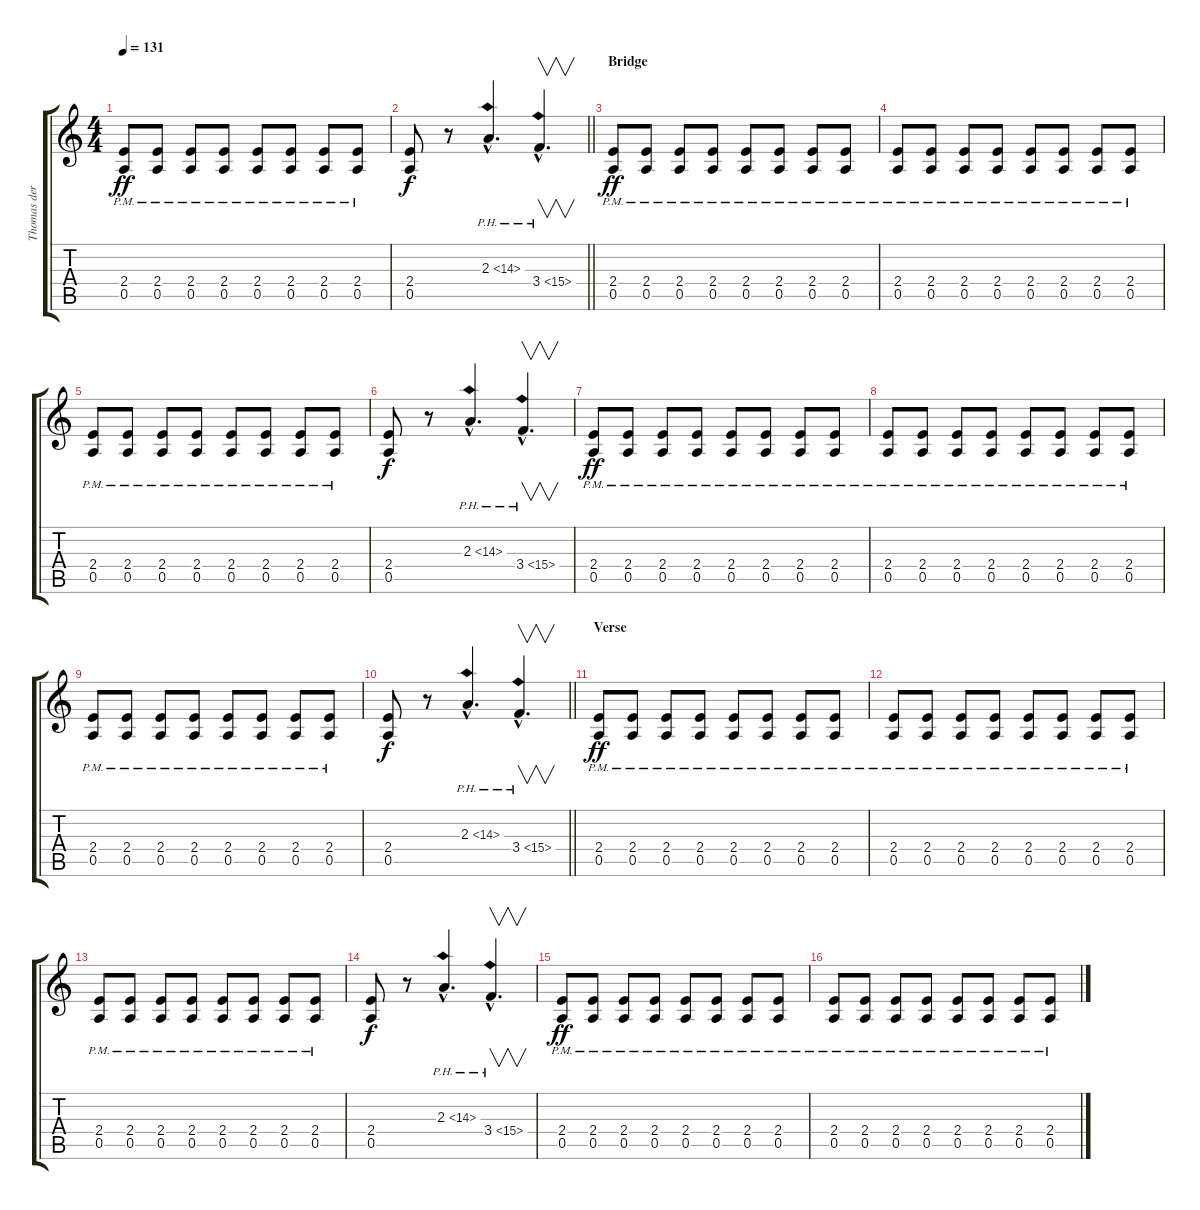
\track ("Thomas der Münzer" "Thomas der") {instrument acousticguitarnylon}
\staff {score tabs}
\tuning (E4 B3 G3 D3 A2 E2) {hide}
\ts (4 4)
\tempo 131
\clef g2
\ks c
(2.4{pm} 0.5{pm}).8{dy ff} (2.4{pm} 0.5{pm}).8 (2.4{pm} 0.5{pm}).8 (2.4{pm} 0.5{pm}).8 (2.4{pm} 0.5{pm}).8 (2.4{pm} 0.5{pm}).8 (2.4{pm} 0.5{pm}).8 (2.4{pm} 0.5{pm}).8 |
\barLineRight lightlight
(2.4 0.5).8{dy f} r.8 2.3{ph 12 hac}.4{d} 3.4{ph 12 hac}.4{v d} |
\section ("" "Bridge")
(2.4{pm} 0.5{pm}).8{dy ff} (2.4{pm} 0.5{pm}).8 (2.4{pm} 0.5{pm}).8 (2.4{pm} 0.5{pm}).8 (2.4{pm} 0.5{pm}).8 (2.4{pm} 0.5{pm}).8 (2.4{pm} 0.5{pm}).8 (2.4{pm} 0.5{pm}).8 |
(2.4{pm} 0.5{pm}).8 (2.4{pm} 0.5{pm}).8 (2.4{pm} 0.5{pm}).8 (2.4{pm} 0.5{pm}).8 (2.4{pm} 0.5{pm}).8 (2.4{pm} 0.5{pm}).8 (2.4{pm} 0.5{pm}).8 (2.4{pm} 0.5{pm}).8 |
(2.4{pm} 0.5{pm}).8 (2.4{pm} 0.5{pm}).8 (2.4{pm} 0.5{pm}).8 (2.4{pm} 0.5{pm}).8 (2.4{pm} 0.5{pm}).8 (2.4{pm} 0.5{pm}).8 (2.4{pm} 0.5{pm}).8 (2.4{pm} 0.5{pm}).8 |
(2.4 0.5).8{dy f} r.8 2.3{ph 12 hac}.4{d} 3.4{ph 12 hac}.4{v d} |
(2.4{pm} 0.5{pm}).8{dy ff} (2.4{pm} 0.5{pm}).8 (2.4{pm} 0.5{pm}).8 (2.4{pm} 0.5{pm}).8 (2.4{pm} 0.5{pm}).8 (2.4{pm} 0.5{pm}).8 (2.4{pm} 0.5{pm}).8 (2.4{pm} 0.5{pm}).8 |
(2.4{pm} 0.5{pm}).8 (2.4{pm} 0.5{pm}).8 (2.4{pm} 0.5{pm}).8 (2.4{pm} 0.5{pm}).8 (2.4{pm} 0.5{pm}).8 (2.4{pm} 0.5{pm}).8 (2.4{pm} 0.5{pm}).8 (2.4{pm} 0.5{pm}).8 |
(2.4{pm} 0.5{pm}).8 (2.4{pm} 0.5{pm}).8 (2.4{pm} 0.5{pm}).8 (2.4{pm} 0.5{pm}).8 (2.4{pm} 0.5{pm}).8 (2.4{pm} 0.5{pm}).8 (2.4{pm} 0.5{pm}).8 (2.4{pm} 0.5{pm}).8 |
\barLineRight lightlight
(2.4 0.5).8{dy f} r.8 2.3{ph 12 hac}.4{d} 3.4{ph 12 hac}.4{v d} |
\section ("" "Verse")
(2.4{pm} 0.5{pm}).8{dy ff} (2.4{pm} 0.5{pm}).8 (2.4{pm} 0.5{pm}).8 (2.4{pm} 0.5{pm}).8 (2.4{pm} 0.5{pm}).8 (2.4{pm} 0.5{pm}).8 (2.4{pm} 0.5{pm}).8 (2.4{pm} 0.5{pm}).8 |
(2.4{pm} 0.5{pm}).8 (2.4{pm} 0.5{pm}).8 (2.4{pm} 0.5{pm}).8 (2.4{pm} 0.5{pm}).8 (2.4{pm} 0.5{pm}).8 (2.4{pm} 0.5{pm}).8 (2.4{pm} 0.5{pm}).8 (2.4{pm} 0.5{pm}).8 |
(2.4{pm} 0.5{pm}).8 (2.4{pm} 0.5{pm}).8 (2.4{pm} 0.5{pm}).8 (2.4{pm} 0.5{pm}).8 (2.4{pm} 0.5{pm}).8 (2.4{pm} 0.5{pm}).8 (2.4{pm} 0.5{pm}).8 (2.4{pm} 0.5{pm}).8 |
(2.4 0.5).8{dy f} r.8 2.3{ph 12 hac}.4{d} 3.4{ph 12 hac}.4{v d} |
(2.4{pm} 0.5{pm}).8{dy ff} (2.4{pm} 0.5{pm}).8 (2.4{pm} 0.5{pm}).8 (2.4{pm} 0.5{pm}).8 (2.4{pm} 0.5{pm}).8 (2.4{pm} 0.5{pm}).8 (2.4{pm} 0.5{pm}).8 (2.4{pm} 0.5{pm}).8 |
(2.4{pm} 0.5{pm}).8 (2.4{pm} 0.5{pm}).8 (2.4{pm} 0.5{pm}).8 (2.4{pm} 0.5{pm}).8 (2.4{pm} 0.5{pm}).8 (2.4{pm} 0.5{pm}).8 (2.4{pm} 0.5{pm}).8 (2.4{pm} 0.5{pm}).8
